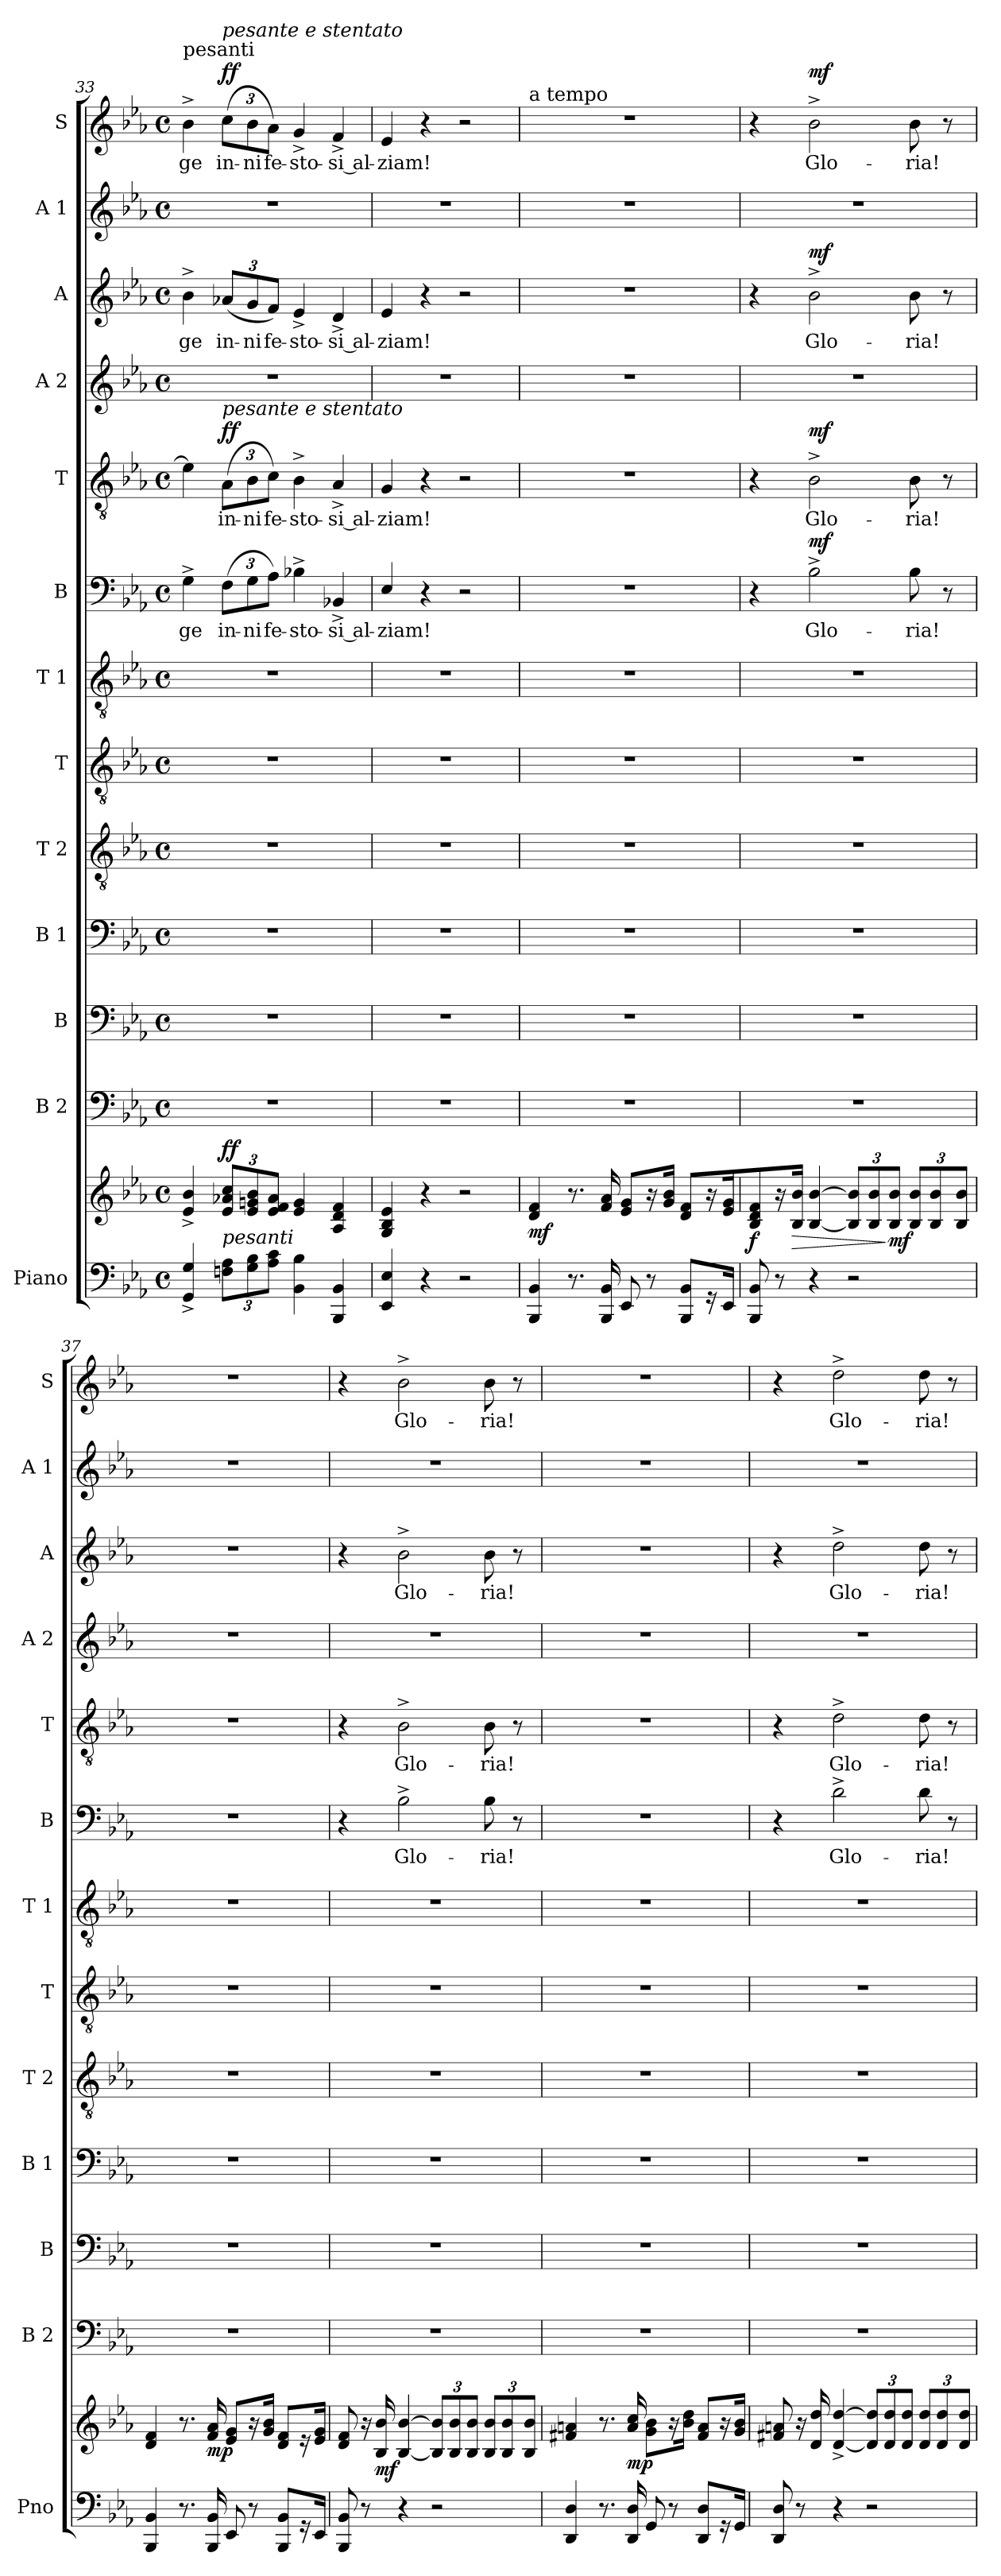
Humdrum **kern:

**kern	**kern	**dynam	**kern	**kern	**kern	**kern	**kern	**kern	**kern	**text	**dynam	**kern	**text	**dynam	**kern	**kern	**text	**dynam	**kern	**kern	**text	**dynam
*part13	*part13	*part13	*part12	*part11	*part10	*part9	*part8	*part7	*part6	*part6	*part6	*part5	*part5	*part5	*part4	*part3	*part3	*part3	*part2	*part1	*part1	*part1
*staff14	*staff13	*staff13/14	*staff12	*staff11	*staff10	*staff9	*staff8	*staff7	*staff6	*staff6	*staff6	*staff5	*staff5	*staff5	*staff4	*staff3	*staff3	*staff3	*staff2	*staff1	*staff1	*staff1
*I"Piano	*	*	*I"B 2	*I"B	*I"B 1	*I"T 2	*I"T	*I"T 1	*I"B	*	*	*I"T	*	*	*I"A 2	*I"A	*	*	*I"A 1	*I"S	*	*
*I'Pno	*	*	*I'B 2	*I'B	*I'B 1	*I'T 2	*I'T	*I'T 1	*I'B	*	*	*I'T	*	*	*I'A 2	*I'A	*	*	*I'A 1	*I'S	*	*
*clefF4	*clefG2	*	*clefF4	*clefF4	*clefF4	*clefGv2	*clefGv2	*clefGv2	*clefF4	*	*	*clefGv2	*	*	*clefG2	*clefG2	*	*	*clefG2	*clefG2	*	*
*k[b-e-a-]	*k[b-e-a-]	*	*k[b-e-a-]	*k[b-e-a-]	*k[b-e-a-]	*k[b-e-a-]	*k[b-e-a-]	*k[b-e-a-]	*k[b-e-a-]	*	*	*k[b-e-a-]	*	*	*k[b-e-a-]	*k[b-e-a-]	*	*	*k[b-e-a-]	*k[b-e-a-]	*	*
*M4/4	*M4/4	*	*M4/4	*M4/4	*M4/4	*M4/4	*M4/4	*M4/4	*M4/4	*	*	*M4/4	*	*	*M4/4	*M4/4	*	*	*M4/4	*M4/4	*	*
*met(c)	*met(c)	*	*met(c)	*met(c)	*met(c)	*met(c)	*met(c)	*met(c)	*met(c)	*	*	*met(c)	*	*	*met(c)	*met(c)	*	*	*met(c)	*met(c)	*	*
=33	=33	=33	=33	=33	=33	=33	=33	=33	=33	=33	=33	=33	=33	=33	=33	=33	=33	=33	=33	=33	=33	=33
!	!	!	!	!	!	!	!	!	!	!	!	!	!	!	!	!	!	!	!	!LO:TX:a:t=pesanti	!	!
!	!	!	!	!	!	!	!	!	!	!LO:LY:b	!	!	!	!	!	!	!LO:LY:b	!	!	!	!LO:LY:b	!
4GG/^ 4G/^	4e-/^ 4b-/^	.	1r	1r	1r	1r	1r	1r	4G^\	-ge	.	4e-\]	.	.	1r	4b-^\	-ge	.	1r	4b-^\	-ge	.
*Xbrackettup	*Xbrackettup	*	*	*	*	*	*	*	*Xbrackettup	*	*	*	*	*	*	*	*	*	*	*	*	*
!	!	!	!	!	!	!	!	!	!	!LO:LY:b	!	!	!	!	!	!	!	!	!	!	!	!
*	*	*	*	*	*	*	*	*	*	*	*	*Xbrackettup	*	*	*	*	*	*	*	*	*	*
!	!	!	!	!	!	!	!	!	!	!	!	!	!LO:LY:b	!	!	!	!	!	!	!	!	!
*	*	*	*	*	*	*	*	*	*	*	*	*	*	*	*	*Xbrackettup	*	*	*	*	*	*
!	!	!	!	!	!	!	!	!	!	!	!	!	!	!	!	!	!LO:LY:b	!	!	!	!	!
*	*	*	*	*	*	*	*	*	*	*	*	*	*	*	*	*	*	*	*	*Xbrackettup	*	*
!	!	!	!	!	!	!	!	!	!	!	!	!	!	!	!	!	!	!	!	!LO:TX:a:i:t=pesante e stentato	!	!
!	!	!	!	!	!	!	!	!	!	!	!	!LO:TX:a:i:t=pesante e stentato	!	!	!	!	!	!	!	!	!	!
!LO:TX:a:i:t=pesanti	!	!	!	!	!	!	!	!	!	!	!	!	!	!	!	!	!	!	!	!	!	!
!	!	!LO:DY:a	!	!	!	!	!	!	!	!	!	!	!	!LO:DY:a	!	!	!	!	!	!	!LO:LY:b	!LO:DY:a
12Fn\ 12A-\L	12e-/ 12a-X/ 12cc/L	ff	.	.	.	.	.	.	(>12F\L	in-	.	(>12A-\L	in-	ff	.	(<12a-X/L	in-	.	.	(>12cc\L	in-	ff
!	!	!	!	!	!	!	!	!	!	!LO:LY:b	!	!	!LO:LY:b	!	!	!	!LO:LY:b	!	!	!	!LO:LY:b	!
12G\ 12B-\	12e-/ 12gn/ 12b-/	.	.	.	.	.	.	.	12G\	-ni	.	12B-\	-ni	.	.	12g/	-ni	.	.	12b-\	-ni	.
!	!	!	!	!	!	!	!	!	!	!LO:LY:b	!	!	!LO:LY:b	!	!	!	!LO:LY:b	!	!	!	!LO:LY:b	!
12A-\ 12c\J	12e-/ 12f/ 12a-/J	.	.	.	.	.	.	.	12A-\J)	fe-	.	12c\J)	fe-	.	.	12f/J)	fe-	.	.	12a-\J)	fe-	.
!	!	!	!	!	!	!	!	!	!	!LO:LY:b	!	!	!LO:LY:b	!	!	!	!LO:LY:b	!	!	!	!LO:LY:b	!
4BB-\ 4B-\	4e-/ 4g/	.	.	.	.	.	.	.	4B-X^\	-sto-	.	4B-^\	-sto-	.	.	4e-^/	-sto-	.	.	4g^/	-sto-	.
!	!	!	!	!	!	!	!	!	!	!LO:LY:b	!	!	!LO:LY:b	!	!	!	!LO:LY:b	!	!	!	!LO:LY:b	!
4BBB-/ 4BB-/	4A-/ 4d/ 4f/	.	.	.	.	.	.	.	4BB-X^/	-si al-	.	4A-^/	-si al-	.	.	4d^/	-si al-	.	.	4f^/	-si al-	.
=34	=34	=34	=34	=34	=34	=34	=34	=34	=34	=34	=34	=34	=34	=34	=34	=34	=34	=34	=34	=34	=34	=34
!	!	!	!	!	!	!	!	!	!	!LO:LY:b	!	!	!LO:LY:b	!	!	!	!LO:LY:b	!	!	!	!LO:LY:b	!
4EE-/ 4E-/	4G/ 4B-/ 4e-/	.	1r	1r	1r	1r	1r	1r	4E-/	-ziam!	.	4G/	-ziam!	.	1r	4e-/	-ziam!	.	1r	4e-/	-ziam!	.
4r	4r	.	.	.	.	.	.	.	4r	.	.	4r	.	.	.	4r	.	.	.	4r	.	.
2r	2r	.	.	.	.	.	.	.	2r	.	.	2r	.	.	.	2r	.	.	.	2r	.	.
!!LO:LB:g=z
=35	=35	=35	=35	=35	=35	=35	=35	=35	=35	=35	=35	=35	=35	=35	=35	=35	=35	=35	=35	=35	=35	=35
!	!	!	!	!	!	!	!	!	!	!	!	!	!	!	!	!	!	!	!	!LO:TX:a:t=a tempo	!	!
!	!	!LO:DY:b	!	!	!	!	!	!	!	!	!	!	!	!	!	!	!	!	!	!	!	!
4BBB-/ 4BB-/	4d/ 4f/	mf	1r	1r	1r	1r	1r	1r	1r	.	.	1r	.	.	1r	1r	.	.	1r	1r	.	.
8.r	8.r	.	.	.	.	.	.	.	.	.	.	.	.	.	.	.	.	.	.	.	.	.
16BBB-/ 16BB-/	16f/ 16a-/	.	.	.	.	.	.	.	.	.	.	.	.	.	.	.	.	.	.	.	.	.
8EE-/	8e-/ 8g/L	.	.	.	.	.	.	.	.	.	.	.	.	.	.	.	.	.	.	.	.	.
8r	16r	.	.	.	.	.	.	.	.	.	.	.	.	.	.	.	.	.	.	.	.	.
.	16g/ 16b-/Jk	.	.	.	.	.	.	.	.	.	.	.	.	.	.	.	.	.	.	.	.	.
8BBB-/ 8BB-/L	8d/ 8f/L	.	.	.	.	.	.	.	.	.	.	.	.	.	.	.	.	.	.	.	.	.
16r	16r	.	.	.	.	.	.	.	.	.	.	.	.	.	.	.	.	.	.	.	.	.
16EE-/Jk	16e-/ 16g/K	.	.	.	.	.	.	.	.	.	.	.	.	.	.	.	.	.	.	.	.	.
=36	=36	=36	=36	=36	=36	=36	=36	=36	=36	=36	=36	=36	=36	=36	=36	=36	=36	=36	=36	=36	=36	=36
!	!	!LO:DY:b	!	!	!	!	!	!	!	!	!	!	!	!	!	!	!	!	!	!	!	!
8BBB-/ 8BB-/	8B-/ 8d/ 8f/	f	1r	1r	1r	1r	1r	1r	4r	.	.	4r	.	.	1r	4r	.	.	1r	4r	.	.
8r	16r	.	.	.	.	.	.	.	.	.	.	.	.	.	.	.	.	.	.	.	.	.
!	!	!LO:HP:b	!	!	!	!	!	!	!	!	!	!	!	!	!	!	!	!	!	!	!	!
.	16B-/ 16b-/Jk	>	.	.	.	.	.	.	.	.	.	.	.	.	.	.	.	.	.	.	.	.
!	!	!	!	!	!	!	!	!	!	!LO:LY:b	!LO:DY:a	!	!LO:LY:b	!LO:DY:a	!	!	!LO:LY:b	!LO:DY:a	!	!	!LO:LY:b	!LO:DY:a
4r	[4B-/ [4b-/	.	.	.	.	.	.	.	2B-^\	Glo-	mf	2B-^\	Glo-	mf	.	2b-^\	Glo-	mf	.	2b-^\	Glo-	mf
2r	12B-/] 12b-/]L	.	.	.	.	.	.	.	.	.	.	.	.	.	.	.	.	.	.	.	.	.
.	12B-/ 12b-/	.	.	.	.	.	.	.	.	.	.	.	.	.	.	.	.	.	.	.	.	.
!	!	!LO:DY:n=1:b	!	!	!	!	!	!	!	!	!	!	!	!	!	!	!	!	!	!	!	!
.	12B-/ 12b-/J	] mf	.	.	.	.	.	.	.	.	.	.	.	.	.	.	.	.	.	.	.	.
!	!	!	!	!	!	!	!	!	!	!LO:LY:b	!	!	!LO:LY:b	!	!	!	!LO:LY:b	!	!	!	!LO:LY:b	!
.	12B-/ 12b-/L	.	.	.	.	.	.	.	8B-\	-ria!	.	8B-\	-ria!	.	.	8b-\	-ria!	.	.	8b-\	-ria!	.
.	12B-/ 12b-/	.	.	.	.	.	.	.	.	.	.	.	.	.	.	.	.	.	.	.	.	.
.	.	.	.	.	.	.	.	.	8r	.	.	8r	.	.	.	8r	.	.	.	8r	.	.
.	12B-/ 12b-/J	.	.	.	.	.	.	.	.	.	.	.	.	.	.	.	.	.	.	.	.	.
=37	=37	=37	=37	=37	=37	=37	=37	=37	=37	=37	=37	=37	=37	=37	=37	=37	=37	=37	=37	=37	=37	=37
4BBB-/ 4BB-/	4d/ 4f/	.	1r	1r	1r	1r	1r	1r	1r	.	.	1r	.	.	1r	1r	.	.	1r	1r	.	.
8.r	8.r	.	.	.	.	.	.	.	.	.	.	.	.	.	.	.	.	.	.	.	.	.
!	!	!LO:DY:b	!	!	!	!	!	!	!	!	!	!	!	!	!	!	!	!	!	!	!	!
16BBB-/ 16BB-/	16f/ 16a-/	mp	.	.	.	.	.	.	.	.	.	.	.	.	.	.	.	.	.	.	.	.
8EE-/	8e-/ 8g/L	.	.	.	.	.	.	.	.	.	.	.	.	.	.	.	.	.	.	.	.	.
8r	16r	.	.	.	.	.	.	.	.	.	.	.	.	.	.	.	.	.	.	.	.	.
.	16g/ 16b-/Jk	.	.	.	.	.	.	.	.	.	.	.	.	.	.	.	.	.	.	.	.	.
8BBB-/ 8BB-/L	8d/ 8f/L	.	.	.	.	.	.	.	.	.	.	.	.	.	.	.	.	.	.	.	.	.
16r	16r	.	.	.	.	.	.	.	.	.	.	.	.	.	.	.	.	.	.	.	.	.
16EE-/Jk	16e-/ 16g/Jk	.	.	.	.	.	.	.	.	.	.	.	.	.	.	.	.	.	.	.	.	.
=38	=38	=38	=38	=38	=38	=38	=38	=38	=38	=38	=38	=38	=38	=38	=38	=38	=38	=38	=38	=38	=38	=38
8BBB-/ 8BB-/	8d/ 8f/	.	1r	1r	1r	1r	1r	1r	4r	.	.	4r	.	.	1r	4r	.	.	1r	4r	.	.
8r	16r	.	.	.	.	.	.	.	.	.	.	.	.	.	.	.	.	.	.	.	.	.
!	!	!LO:DY:b	!	!	!	!	!	!	!	!	!	!	!	!	!	!	!	!	!	!	!	!
.	16B-/ 16b-/	mf	.	.	.	.	.	.	.	.	.	.	.	.	.	.	.	.	.	.	.	.
!	!	!	!	!	!	!	!	!	!	!LO:LY:b	!	!	!LO:LY:b	!	!	!	!LO:LY:b	!	!	!	!LO:LY:b	!
4r	[4B-/ [4b-/	.	.	.	.	.	.	.	2B-^\	Glo-	.	2B-^\	Glo-	.	.	2b-^\	Glo-	.	.	2b-^\	Glo-	.
2r	12B-/] 12b-/]L	.	.	.	.	.	.	.	.	.	.	.	.	.	.	.	.	.	.	.	.	.
.	12B-/ 12b-/	.	.	.	.	.	.	.	.	.	.	.	.	.	.	.	.	.	.	.	.	.
.	12B-/ 12b-/J	.	.	.	.	.	.	.	.	.	.	.	.	.	.	.	.	.	.	.	.	.
!	!	!	!	!	!	!	!	!	!	!LO:LY:b	!	!	!LO:LY:b	!	!	!	!LO:LY:b	!	!	!	!LO:LY:b	!
.	12B-/ 12b-/L	.	.	.	.	.	.	.	8B-\	-ria!	.	8B-\	-ria!	.	.	8b-\	-ria!	.	.	8b-\	-ria!	.
.	12B-/ 12b-/	.	.	.	.	.	.	.	.	.	.	.	.	.	.	.	.	.	.	.	.	.
.	.	.	.	.	.	.	.	.	8r	.	.	8r	.	.	.	8r	.	.	.	8r	.	.
.	12B-/ 12b-/J	.	.	.	.	.	.	.	.	.	.	.	.	.	.	.	.	.	.	.	.	.
!!LO:PB:g=z
=39	=39	=39	=39	=39	=39	=39	=39	=39	=39	=39	=39	=39	=39	=39	=39	=39	=39	=39	=39	=39	=39	=39
4DD/ 4D/	4f#X/ 4an/	.	1r	1r	1r	1r	1r	1r	1r	.	.	1r	.	.	1r	1r	.	.	1r	1r	.	.
8.r	8.r	.	.	.	.	.	.	.	.	.	.	.	.	.	.	.	.	.	.	.	.	.
!	!	!LO:DY:b	!	!	!	!	!	!	!	!	!	!	!	!	!	!	!	!	!	!	!	!
16DD/ 16D/	16a/ 16cc/	mp	.	.	.	.	.	.	.	.	.	.	.	.	.	.	.	.	.	.	.	.
8GG/	8g\ 8b-\L	.	.	.	.	.	.	.	.	.	.	.	.	.	.	.	.	.	.	.	.	.
8r	16r	.	.	.	.	.	.	.	.	.	.	.	.	.	.	.	.	.	.	.	.	.
.	16b-\ 16dd\Jk	.	.	.	.	.	.	.	.	.	.	.	.	.	.	.	.	.	.	.	.	.
8DD/ 8D/L	8f#/ 8a/L	.	.	.	.	.	.	.	.	.	.	.	.	.	.	.	.	.	.	.	.	.
16r	16r	.	.	.	.	.	.	.	.	.	.	.	.	.	.	.	.	.	.	.	.	.
16GG/Jk	16g/ 16b-/Jk	.	.	.	.	.	.	.	.	.	.	.	.	.	.	.	.	.	.	.	.	.
=40	=40	=40	=40	=40	=40	=40	=40	=40	=40	=40	=40	=40	=40	=40	=40	=40	=40	=40	=40	=40	=40	=40
8DD/ 8D/	8f#X/ 8an/	.	1r	1r	1r	1r	1r	1r	4r	.	.	4r	.	.	1r	4r	.	.	1r	4r	.	.
8r	16r	.	.	.	.	.	.	.	.	.	.	.	.	.	.	.	.	.	.	.	.	.
.	16d/ 16dd/	.	.	.	.	.	.	.	.	.	.	.	.	.	.	.	.	.	.	.	.	.
!	!	!	!	!	!	!	!	!	!	!LO:LY:b	!	!	!LO:LY:b	!	!	!	!LO:LY:b	!	!	!	!LO:LY:b	!
4r	[4d/^ [4dd/^	.	.	.	.	.	.	.	2d^\	Glo-	.	2d^\	Glo-	.	.	2dd^\	Glo-	.	.	2dd^\	Glo-	.
2r	12d/] 12dd/]L	.	.	.	.	.	.	.	.	.	.	.	.	.	.	.	.	.	.	.	.	.
.	12d/ 12dd/	.	.	.	.	.	.	.	.	.	.	.	.	.	.	.	.	.	.	.	.	.
.	12d/ 12dd/J	.	.	.	.	.	.	.	.	.	.	.	.	.	.	.	.	.	.	.	.	.
!	!	!	!	!	!	!	!	!	!	!LO:LY:b	!	!	!LO:LY:b	!	!	!	!LO:LY:b	!	!	!	!LO:LY:b	!
.	12d/ 12dd/L	.	.	.	.	.	.	.	8d\	-ria!	.	8d\	-ria!	.	.	8dd\	-ria!	.	.	8dd\	-ria!	.
.	12d/ 12dd/	.	.	.	.	.	.	.	.	.	.	.	.	.	.	.	.	.	.	.	.	.
.	.	.	.	.	.	.	.	.	8r	.	.	8r	.	.	.	8r	.	.	.	8r	.	.
.	12d/ 12dd/J	.	.	.	.	.	.	.	.	.	.	.	.	.	.	.	.	.	.	.	.	.
=	=	=	=	=	=	=	=	=	=	=	=	=	=	=	=	=	=	=	=	=	=	=
*-	*-	*-	*-	*-	*-	*-	*-	*-	*-	*-	*-	*-	*-	*-	*-	*-	*-	*-	*-	*-	*-	*-
